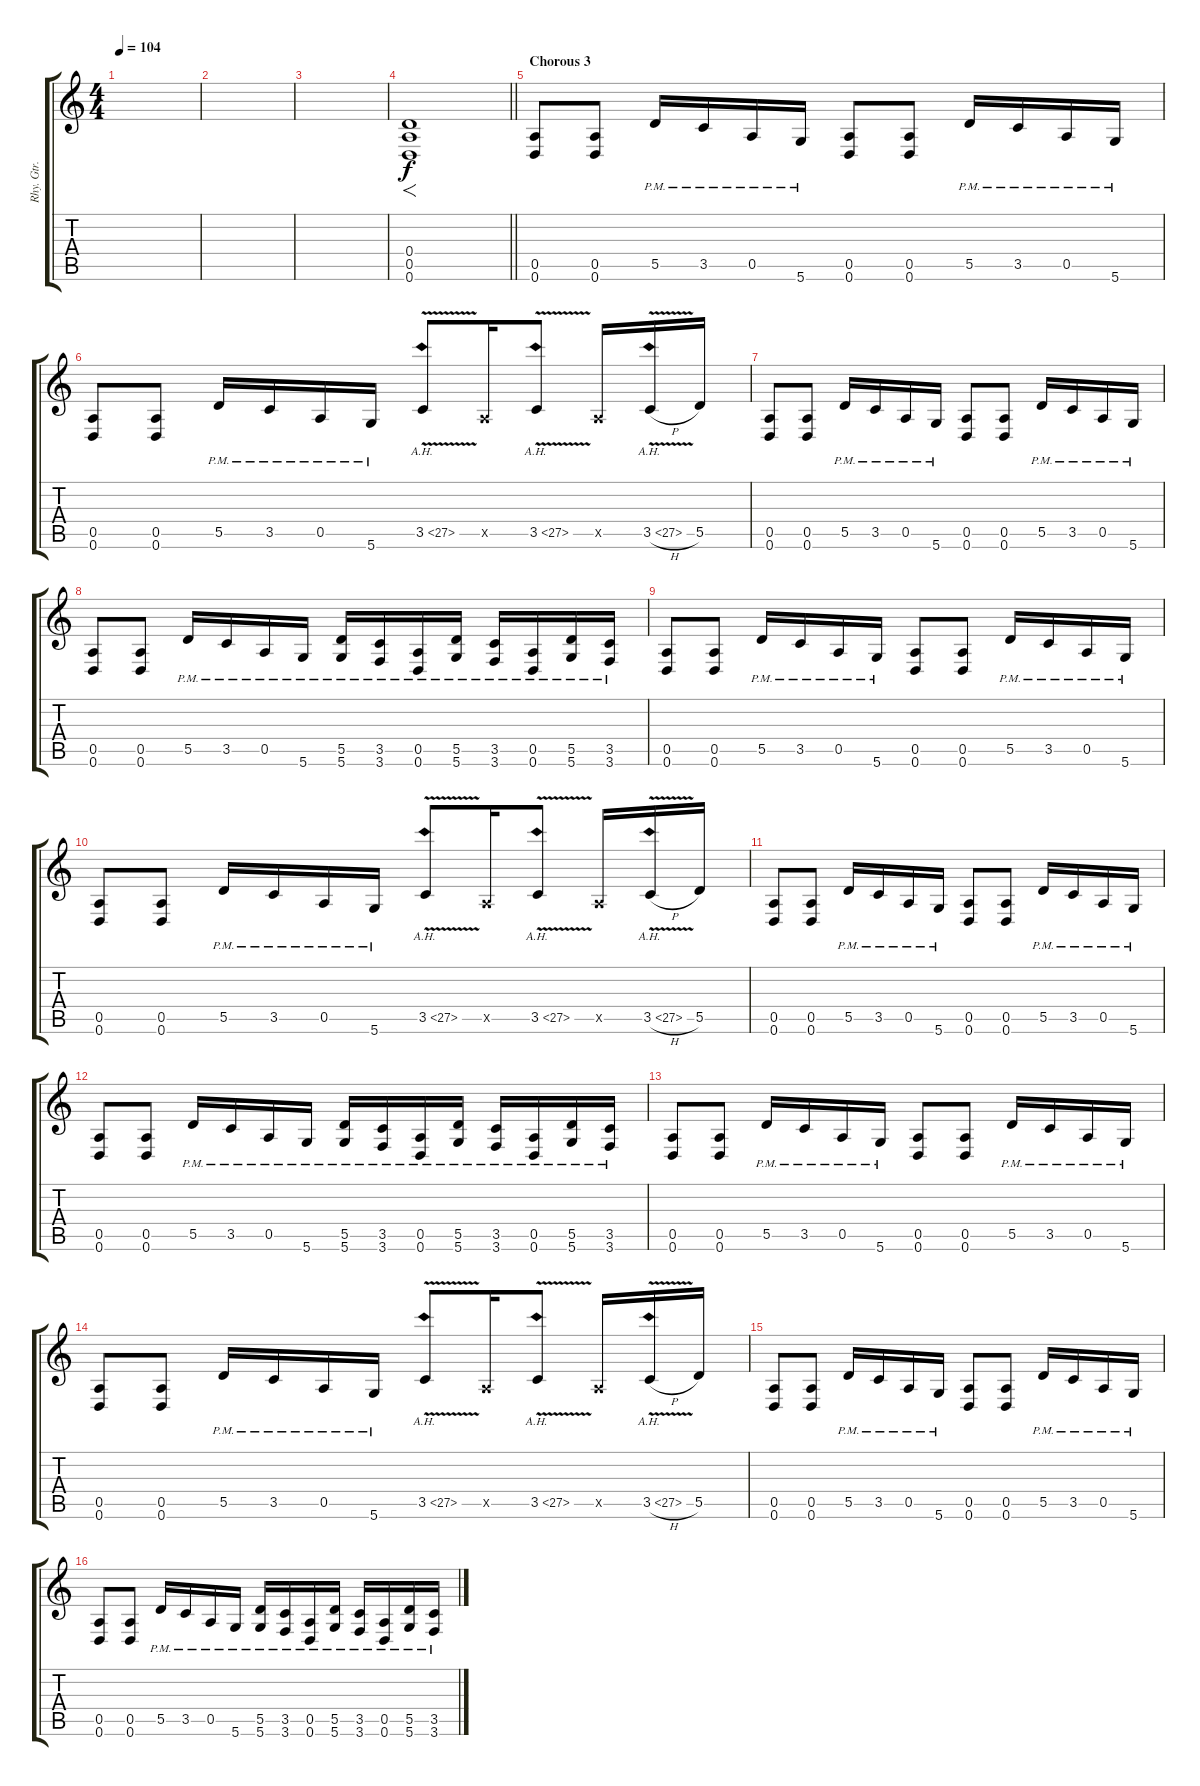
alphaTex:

\track ("Rhy. Gtr. 1" "Rhy. Gtr. ") {instrument distortionguitar}
\staff {score tabs}
\tuning (E4 B3 G3 D3 A2 D2) {hide}
\ts (4 4)
\tempo 104
\clef g2
\ks c
|
|
|
\barLineRight lightlight
(0.4 0.5 0.6).1{f} |
\section ("" "Chorous 3")
(0.5 0.6).8 (0.5 0.6).8 5.5{pm}.16 3.5{pm}.16 0.5{pm}.16 5.6{pm}.16 (0.5 0.6).8 (0.5 0.6).8 5.5{pm}.16 3.5{pm}.16 0.5{pm}.16 5.6{pm}.16 |
(0.5 0.6).8 (0.5 0.6).8 5.5{pm}.16 3.5{pm}.16 0.5{pm}.16 5.6{pm}.16 3.5{ah 24 v}.8 0.5{x}.16 3.5{ah 24 v}.8 0.5{x}.16 3.5{ah 24 v h}.16 5.5.16 |
(0.5 0.6).8 (0.5 0.6).8 5.5{pm}.16 3.5{pm}.16 0.5{pm}.16 5.6{pm}.16 (0.5 0.6).8 (0.5 0.6).8 5.5{pm}.16 3.5{pm}.16 0.5{pm}.16 5.6{pm}.16 |
(0.5 0.6).8 (0.5 0.6).8 5.5{pm}.16 3.5{pm}.16 0.5{pm}.16 5.6{pm}.16 (5.5{pm} 5.6{pm}).16 (3.5{pm} 3.6{pm}).16 (0.5{pm} 0.6{pm}).16 (5.5{pm} 5.6{pm}).16 (3.5{pm} 3.6{pm}).16 (0.5{pm} 0.6{pm}).16 (5.5{pm} 5.6{pm}).16 (3.5{pm} 3.6{pm}).16 |
(0.5 0.6).8 (0.5 0.6).8 5.5{pm}.16 3.5{pm}.16 0.5{pm}.16 5.6{pm}.16 (0.5 0.6).8 (0.5 0.6).8 5.5{pm}.16 3.5{pm}.16 0.5{pm}.16 5.6{pm}.16 |
(0.5 0.6).8 (0.5 0.6).8 5.5{pm}.16 3.5{pm}.16 0.5{pm}.16 5.6{pm}.16 3.5{ah 24 v}.8 0.5{x}.16 3.5{ah 24 v}.8 0.5{x}.16 3.5{ah 24 v h}.16 5.5.16 |
(0.5 0.6).8 (0.5 0.6).8 5.5{pm}.16 3.5{pm}.16 0.5{pm}.16 5.6{pm}.16 (0.5 0.6).8 (0.5 0.6).8 5.5{pm}.16 3.5{pm}.16 0.5{pm}.16 5.6{pm}.16 |
(0.5 0.6).8 (0.5 0.6).8 5.5{pm}.16 3.5{pm}.16 0.5{pm}.16 5.6{pm}.16 (5.5{pm} 5.6{pm}).16 (3.5{pm} 3.6{pm}).16 (0.5{pm} 0.6{pm}).16 (5.5{pm} 5.6{pm}).16 (3.5{pm} 3.6{pm}).16 (0.5{pm} 0.6{pm}).16 (5.5{pm} 5.6{pm}).16 (3.5{pm} 3.6{pm}).16 |
(0.5 0.6).8 (0.5 0.6).8 5.5{pm}.16 3.5{pm}.16 0.5{pm}.16 5.6{pm}.16 (0.5 0.6).8 (0.5 0.6).8 5.5{pm}.16 3.5{pm}.16 0.5{pm}.16 5.6{pm}.16 |
(0.5 0.6).8 (0.5 0.6).8 5.5{pm}.16 3.5{pm}.16 0.5{pm}.16 5.6{pm}.16 3.5{ah 24 v}.8 0.5{x}.16 3.5{ah 24 v}.8 0.5{x}.16 3.5{ah 24 v h}.16 5.5.16 |
(0.5 0.6).8 (0.5 0.6).8 5.5{pm}.16 3.5{pm}.16 0.5{pm}.16 5.6{pm}.16 (0.5 0.6).8 (0.5 0.6).8 5.5{pm}.16 3.5{pm}.16 0.5{pm}.16 5.6{pm}.16 |
(0.5 0.6).8 (0.5 0.6).8 5.5{pm}.16 3.5{pm}.16 0.5{pm}.16 5.6{pm}.16 (5.5{pm} 5.6{pm}).16 (3.5{pm} 3.6{pm}).16 (0.5{pm} 0.6{pm}).16 (5.5{pm} 5.6{pm}).16 (3.5{pm} 3.6{pm}).16 (0.5{pm} 0.6{pm}).16 (5.5{pm} 5.6{pm}).16 (3.5{pm} 3.6{pm}).16
